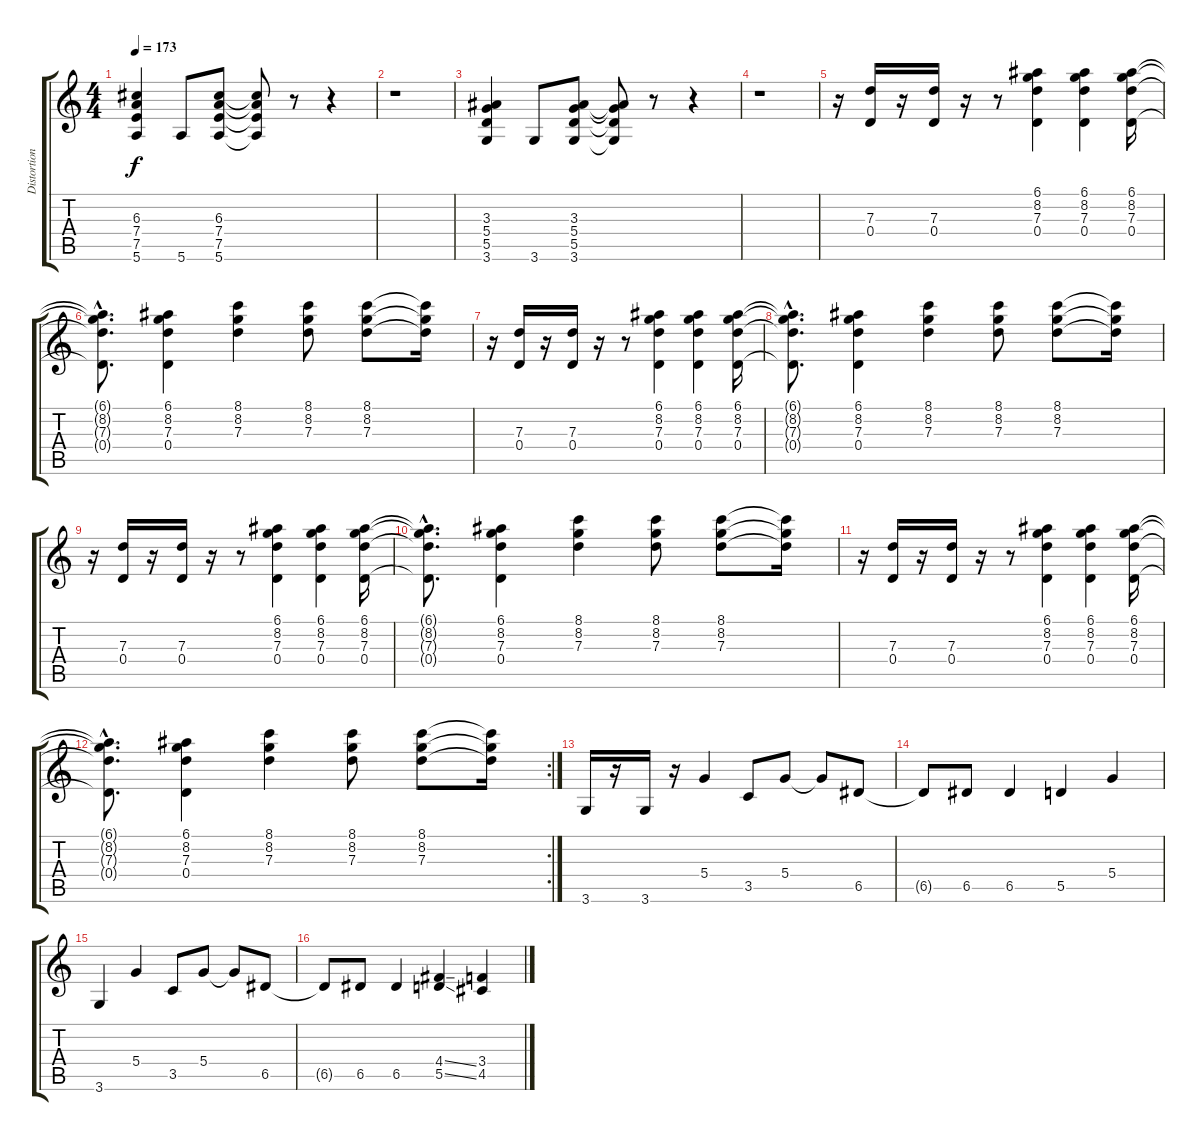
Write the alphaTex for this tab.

\track ("Distortion Guitar" "Distortion") {instrument distortionguitar}
\staff {score tabs}
\tuning (E4 B3 G3 D3 A2 E2) {hide}
\ts (4 4)
\tempo 173
\clef g2
\ks c
(6.3 7.4 7.5 5.6).4{dy f} 5.6.8 (6.3 7.4 7.5 5.6).8 (6.3{t} 7.4{t} 7.5{t} 5.6{t}).8 r.8 r.4 |
r.1 |
(3.3 5.4 5.5 3.6).4 3.6.8 (3.3 5.4 5.5 3.6).8 (3.3{t} 5.4{t} 5.5{t} 3.6{t}).8 r.8 r.4 |
r.1 |
r.16 (7.3 0.4).16 r.16 (7.3 0.4).16 r.16 r.8 (6.1 8.2 7.3 0.4).4 (6.1 8.2 7.3 0.4).4 (6.1 8.2 7.3 0.4).16 |
(6.1{hac t} 8.2{hac t} 7.3{hac t} 0.4{hac t}).8{d} (6.1 8.2 7.3 0.4).4 (8.1 8.2 7.3).4 (8.1 8.2 7.3).8 (8.1 8.2 7.3).8 (8.1{t} 8.2{t} 7.3{t}).16 |
r.16 (7.3 0.4).16 r.16 (7.3 0.4).16 r.16 r.8 (6.1 8.2 7.3 0.4).4 (6.1 8.2 7.3 0.4).4 (6.1 8.2 7.3 0.4).16 |
(6.1{hac t} 8.2{hac t} 7.3{hac t} 0.4{hac t}).8{d} (6.1 8.2 7.3 0.4).4 (8.1 8.2 7.3).4 (8.1 8.2 7.3).8 (8.1 8.2 7.3).8 (8.1{t} 8.2{t} 7.3{t}).16 |
r.16 (7.3 0.4).16 r.16 (7.3 0.4).16 r.16 r.8 (6.1 8.2 7.3 0.4).4 (6.1 8.2 7.3 0.4).4 (6.1 8.2 7.3 0.4).16 |
(6.1{hac t} 8.2{hac t} 7.3{hac t} 0.4{hac t}).8{d} (6.1 8.2 7.3 0.4).4 (8.1 8.2 7.3).4 (8.1 8.2 7.3).8 (8.1 8.2 7.3).8 (8.1{t} 8.2{t} 7.3{t}).16 |
r.16 (7.3 0.4).16 r.16 (7.3 0.4).16 r.16 r.8 (6.1 8.2 7.3 0.4).4 (6.1 8.2 7.3 0.4).4 (6.1 8.2 7.3 0.4).16 |
\rc 2
(6.1{hac t} 8.2{hac t} 7.3{hac t} 0.4{hac t}).8{d} (6.1 8.2 7.3 0.4).4 (8.1 8.2 7.3).4 (8.1 8.2 7.3).8 (8.1 8.2 7.3).8 (8.1{t} 8.2{t} 7.3{t}).16 |
3.6.16 r.16 3.6.16 r.16 5.4.4 3.5.8 5.4.8 5.4{t}.8 6.5.8 |
6.5{t}.8 6.5.8 6.5.4 5.5.4 5.4.4 |
3.6.4 5.4.4 3.5.8 5.4.8 5.4{t}.8 6.5.8 |
6.5{t}.8 6.5.8 6.5.4 (4.4{ss} 5.5{ss}).4 (3.4 4.5).4
